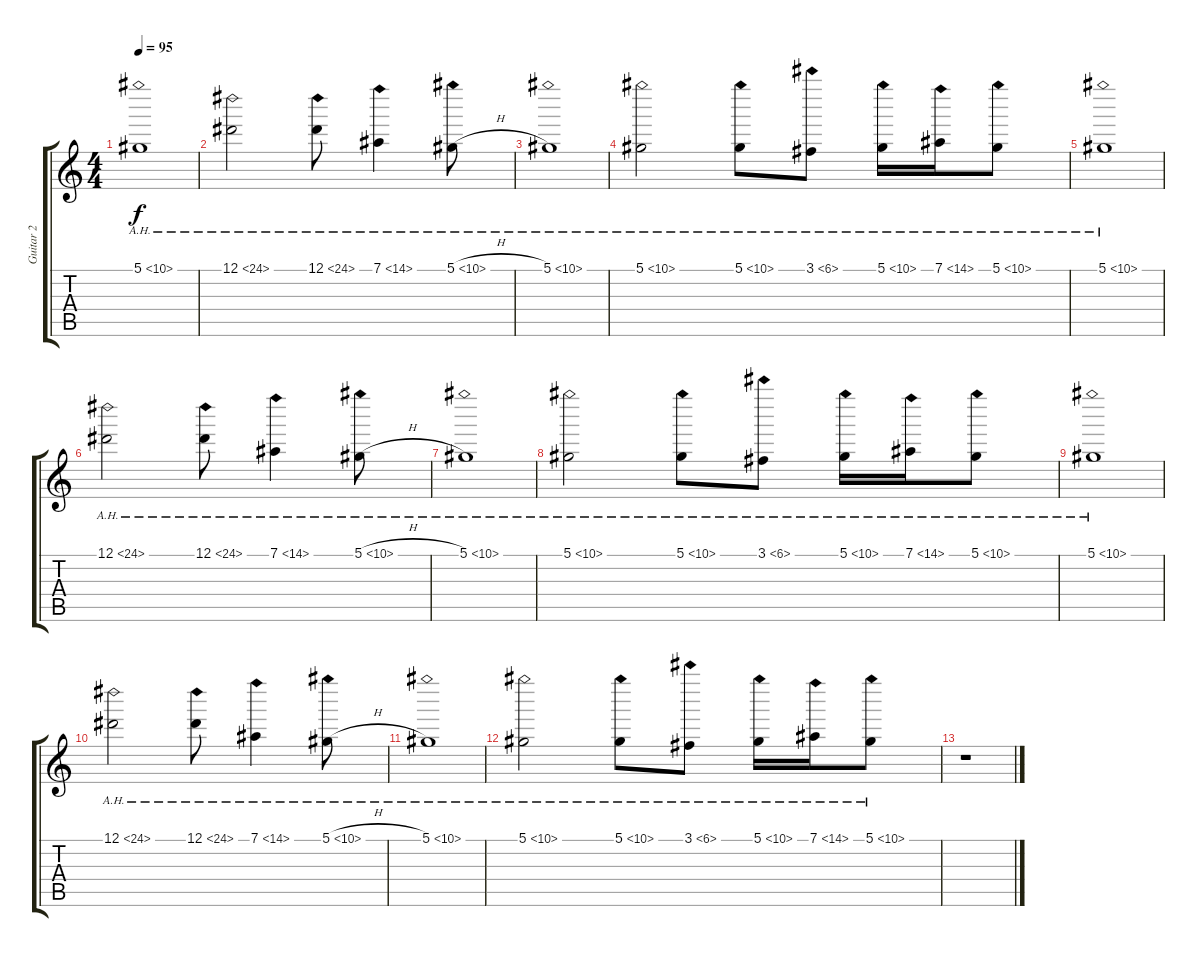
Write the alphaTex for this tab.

\track ("Guitar 2" "Guitar 2") {instrument overdrivenguitar}
\staff {score tabs}
\tuning (Eb4 Bb3 Gb3 Db3 Ab2 Db2) {hide}
\ts (4 4)
\tempo 95
\clef g2
\ks c
5.1{ah 5}.1{dy f} |
12.1{ah 12}.2 12.1{ah 12}.8 7.1{ah 7}.4 5.1{ah 5 h}.8 |
5.1{ah 5}.1 |
5.1{ah 5}.2 5.1{ah 5}.8 3.1{ah 3}.8 5.1{ah 5}.16 7.1{ah 7}.16 5.1{ah 5}.8 |
5.1{ah 5}.1 |
12.1{ah 12}.2 12.1{ah 12}.8 7.1{ah 7}.4 5.1{ah 5 h}.8 |
5.1{ah 5}.1 |
5.1{ah 5}.2 5.1{ah 5}.8 3.1{ah 3}.8 5.1{ah 5}.16 7.1{ah 7}.16 5.1{ah 5}.8 |
5.1{ah 5}.1 |
12.1{ah 12}.2 12.1{ah 12}.8 7.1{ah 7}.4 5.1{ah 5 h}.8 |
5.1{ah 5}.1 |
5.1{ah 5}.2 5.1{ah 5}.8 3.1{ah 3}.8 5.1{ah 5}.16 7.1{ah 7}.16 5.1{ah 5}.8 |
r.1
